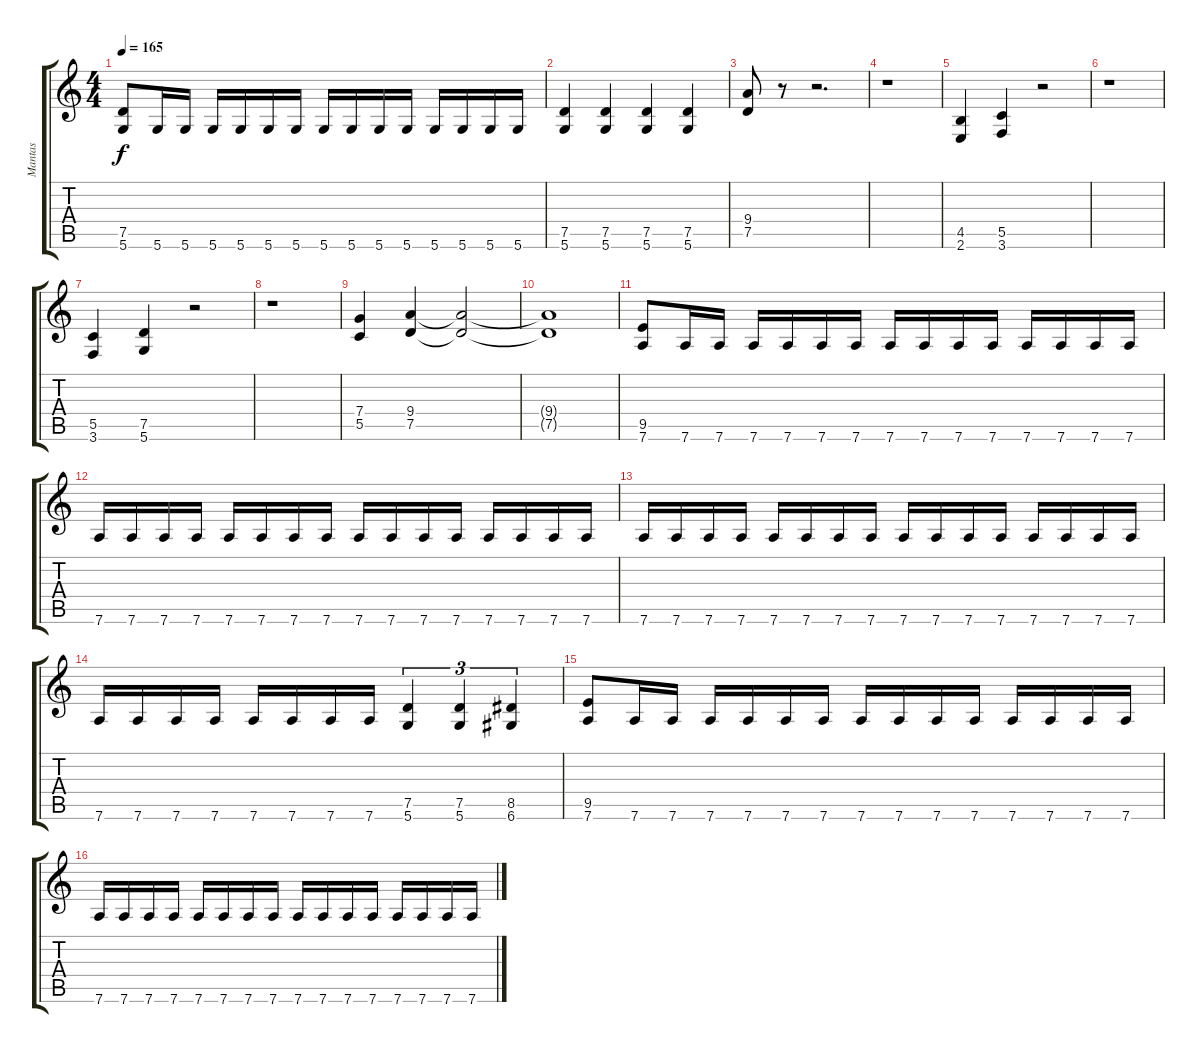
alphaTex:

\track ("Mantas" "Mantas") {instrument distortionguitar}
\staff {score tabs}
\tuning (D4 A3 F3 C3 G2 D2) {hide}
\ts (4 4)
\tempo 165
\clef g2
\ks c
(7.5 5.6).8{dy f} 5.6.16 5.6.16 5.6.16 5.6.16 5.6.16 5.6.16 5.6.16 5.6.16 5.6.16 5.6.16 5.6.16 5.6.16 5.6.16 5.6.16 |
(7.5 5.6).4 (7.5 5.6).4 (7.5 5.6).4 (7.5 5.6).4 |
(9.4 7.5).8 r.8 r.2{d} |
r.1 |
(4.5 2.6).4 (5.5 3.6).4 r.2 |
r.1 |
(5.5 3.6).4 (7.5 5.6).4 r.2 |
r.1 |
(7.4 5.5).4 (9.4 7.5).4 (9.4{t} 7.5{t}).2 |
(9.4{t} 7.5{t}).1 |
(9.5 7.6).8 7.6.16 7.6.16 7.6.16 7.6.16 7.6.16 7.6.16 7.6.16 7.6.16 7.6.16 7.6.16 7.6.16 7.6.16 7.6.16 7.6.16 |
7.6.16 7.6.16 7.6.16 7.6.16 7.6.16 7.6.16 7.6.16 7.6.16 7.6.16 7.6.16 7.6.16 7.6.16 7.6.16 7.6.16 7.6.16 7.6.16 |
7.6.16 7.6.16 7.6.16 7.6.16 7.6.16 7.6.16 7.6.16 7.6.16 7.6.16 7.6.16 7.6.16 7.6.16 7.6.16 7.6.16 7.6.16 7.6.16 |
7.6.16 7.6.16 7.6.16 7.6.16 7.6.16 7.6.16 7.6.16 7.6.16 (7.5 5.6).4{tu (3 2)} (7.5 5.6).4{tu (3 2)} (8.5 6.6).4{tu (3 2)} |
(9.5 7.6).8 7.6.16 7.6.16 7.6.16 7.6.16 7.6.16 7.6.16 7.6.16 7.6.16 7.6.16 7.6.16 7.6.16 7.6.16 7.6.16 7.6.16 |
7.6.16 7.6.16 7.6.16 7.6.16 7.6.16 7.6.16 7.6.16 7.6.16 7.6.16 7.6.16 7.6.16 7.6.16 7.6.16 7.6.16 7.6.16 7.6.16
